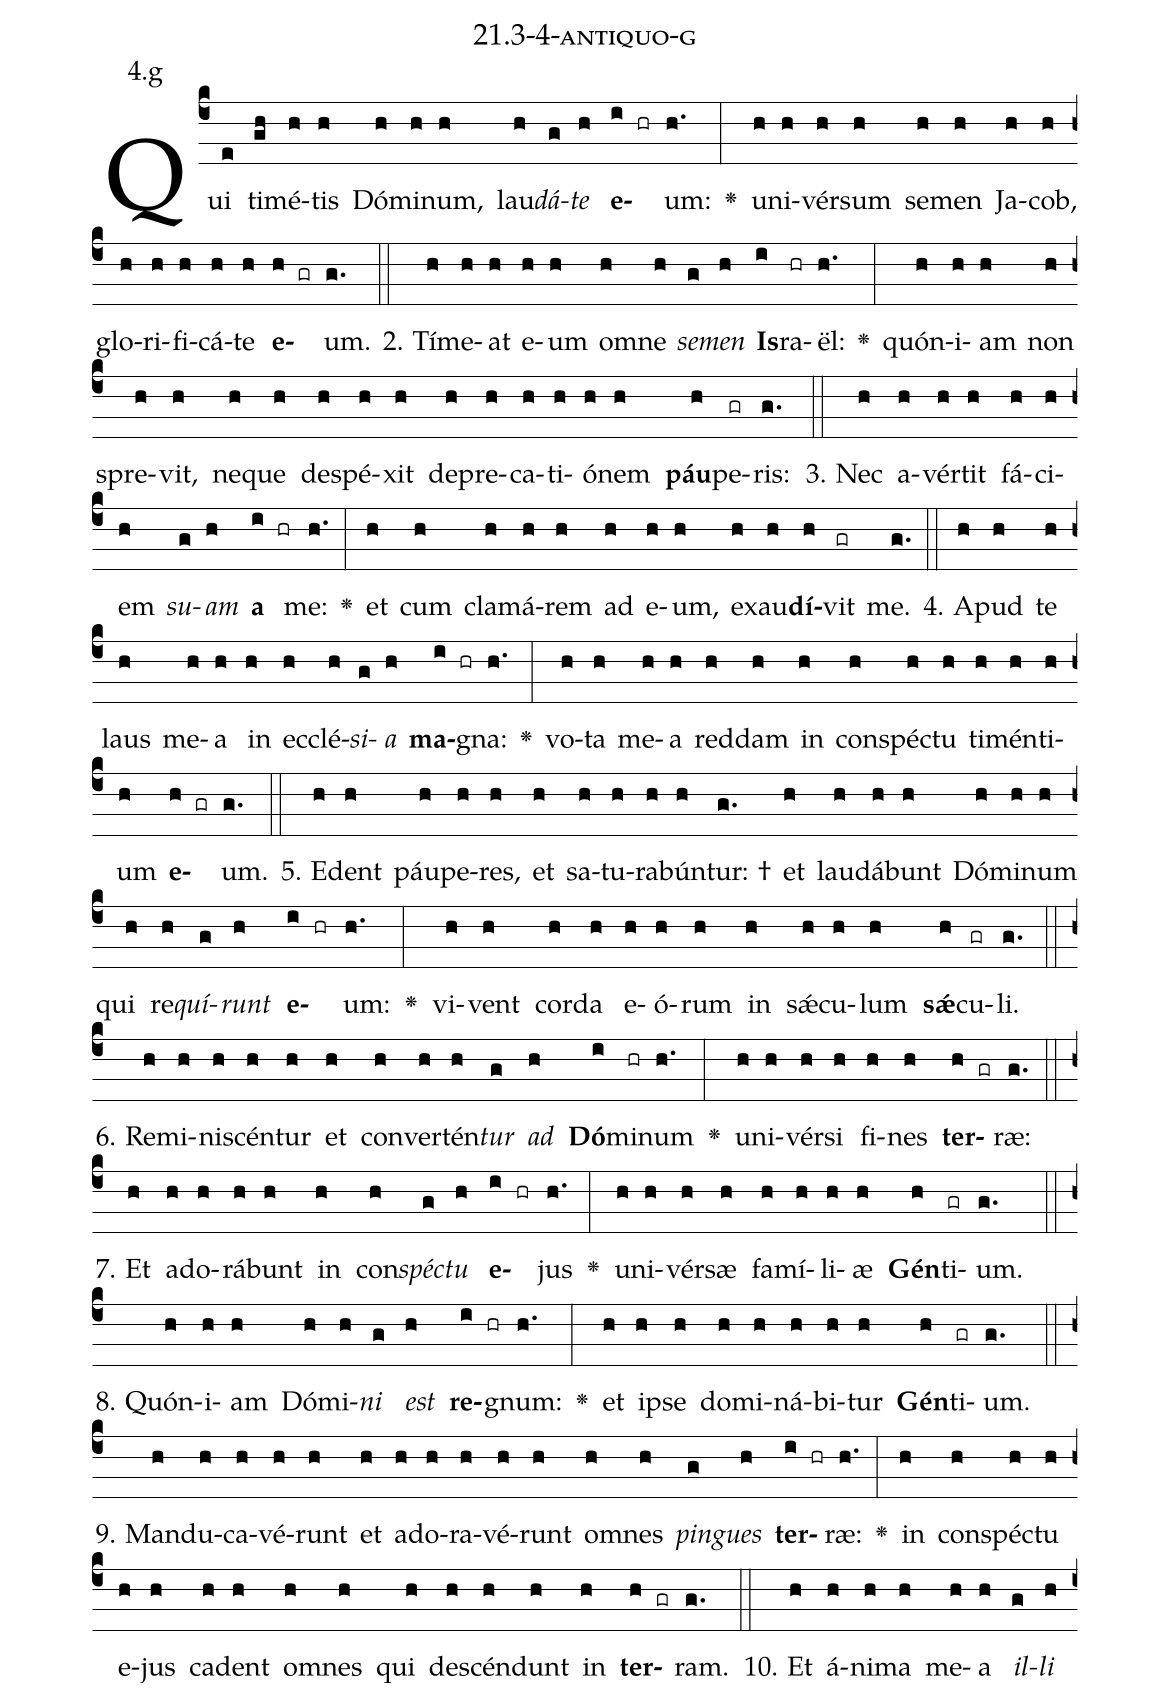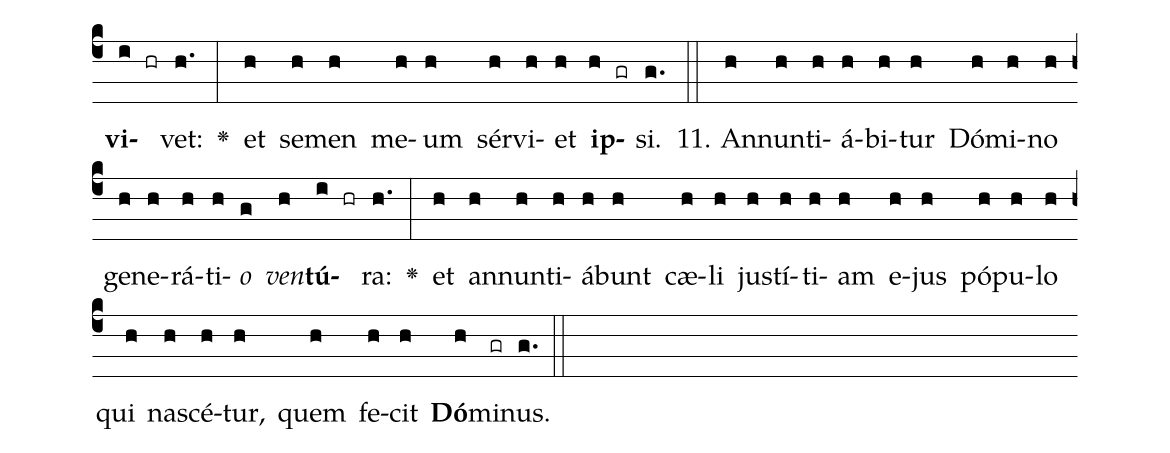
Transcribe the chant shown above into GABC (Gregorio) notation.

name: 21.3-4-antiquo-g;
annotation: 4.g;
%%
(c4)Qui(e) ti(gh)mé(h)tis(h) Dó(h)mi(h)num,(h) lau(h)<i>dá</i>(g)<i>te</i>(h) <b>e</b>(i hr)um:(h.) <v>\greheightstar</v>(:) u(h)ni(h)vér(h)sum(h) se(h)men(h) Ja(h)cob,(h) glo(h)ri(h)fi(h)cá(h)te(h) <b>e</b>(h gr)um.(g.) (::)
2. Tí(h)me(h)at(h) e(h)um(h) om(h)ne(h) <i>se</i>(g)<i>men</i>(h) <b>Is</b>(i)ra(hr)ël:(h.) <v>\greheightstar</v>(:) quón(h)i(h)am(h) non(h) spre(h)vit,(h) ne(h)que(h) de(h)spé(h)xit(h) de(h)pre(h)ca(h)ti(h)ó(h)nem(h) <b>páu</b>(h)pe(gr)ris:(g.) (::)
3. Nec(h) a(h)vér(h)tit(h) fá(h)ci(h)em(h) <i>su</i>(g)<i>am</i>(h) <b>a</b>(i hr) me:(h.) <v>\greheightstar</v>(:) et(h) cum(h) cla(h)má(h)rem(h) ad(h) e(h)um,(h) ex(h)au(h)<b>dí</b>(h)vit(gr) me.(g.) (::)
4. A(h)pud(h) te(h) laus(h) me(h)a(h) in(h) ec(h)clé(h)<i>si</i>(g)<i>a</i>(h) <b>ma</b>(i hr)gna:(h.) <v>\greheightstar</v>(:) vo(h)ta(h) me(h)a(h) red(h)dam(h) in(h) con(h)spéc(h)tu(h) ti(h)mén(h)ti(h)um(h) <b>e</b>(h gr)um.(g.) (::)
5. E(h)dent(h) páu(h)pe(h)res,(h) et(h) sa(h)tu(h)ra(h)bún(h)tur: †(g.) et(h) lau(h)dá(h)bunt(h) Dó(h)mi(h)num(h) qui(h) re(h)<i>quí</i>(g)<i>runt</i>(h) <b>e</b>(i hr)um:(h.) <v>\greheightstar</v>(:) vi(h)vent(h) cor(h)da(h) e(h)ó(h)rum(h) in(h) sǽ(h)cu(h)lum(h) <b>sǽ</b>(h)cu(gr)li.(g.) (::)
6. Re(h)mi(h)ni(h)scén(h)tur(h) et(h) con(h)ver(h)tén(h)<i>tur</i>(g) <i>ad</i>(h) <b>Dó</b>(i)mi(hr)num(h.) <v>\greheightstar</v>(:) u(h)ni(h)vér(h)si(h) fi(h)nes(h) <b>ter</b>(h gr)ræ:(g.) (::)
7. Et(h) ad(h)o(h)rá(h)bunt(h) in(h) con(h)<i>spéc</i>(g)<i>tu</i>(h) <b>e</b>(i hr)jus(h.) <v>\greheightstar</v>(:) u(h)ni(h)vér(h)sæ(h) fa(h)mí(h)li(h)æ(h) <b>Gén</b>(h)ti(gr)um.(g.) (::)
8. Quón(h)i(h)am(h) Dó(h)mi(h)<i>ni</i>(g) <i>est</i>(h) <b>re</b>(i hr)gnum:(h.) <v>\greheightstar</v>(:) et(h) ip(h)se(h) do(h)mi(h)ná(h)bi(h)tur(h) <b>Gén</b>(h)ti(gr)um.(g.) (::)
9. Man(h)du(h)ca(h)vé(h)runt(h) et(h) ad(h)o(h)ra(h)vé(h)runt(h) om(h)nes(h) <i>pin</i>(g)<i>gues</i>(h) <b>ter</b>(i hr)ræ:(h.) <v>\greheightstar</v>(:) in(h) con(h)spéc(h)tu(h) e(h)jus(h) ca(h)dent(h) om(h)nes(h) qui(h) de(h)scén(h)dunt(h) in(h) <b>ter</b>(h gr)ram.(g.) (::)
10. Et(h) á(h)ni(h)ma(h) me(h)a(h) <i>il</i>(g)<i>li</i>(h) <b>vi</b>(i hr)vet:(h.) <v>\greheightstar</v>(:) et(h) se(h)men(h) me(h)um(h) sér(h)vi(h)et(h) <b>ip</b>(h gr)si.(g.) (::)
11. An(h)nun(h)ti(h)á(h)bi(h)tur(h) Dó(h)mi(h)no(h) ge(h)ne(h)rá(h)ti(h)<i>o</i>(g) <i>ven</i>(h)<b>tú</b>(i hr)ra:(h.) <v>\greheightstar</v>(:) et(h) an(h)nun(h)ti(h)á(h)bunt(h) cæ(h)li(h) jus(h)tí(h)ti(h)am(h) e(h)jus(h) pó(h)pu(h)lo(h) qui(h) na(h)scé(h)tur,(h) quem(h) fe(h)cit(h) <b>Dó</b>(h)mi(gr)nus.(g.) (::)
